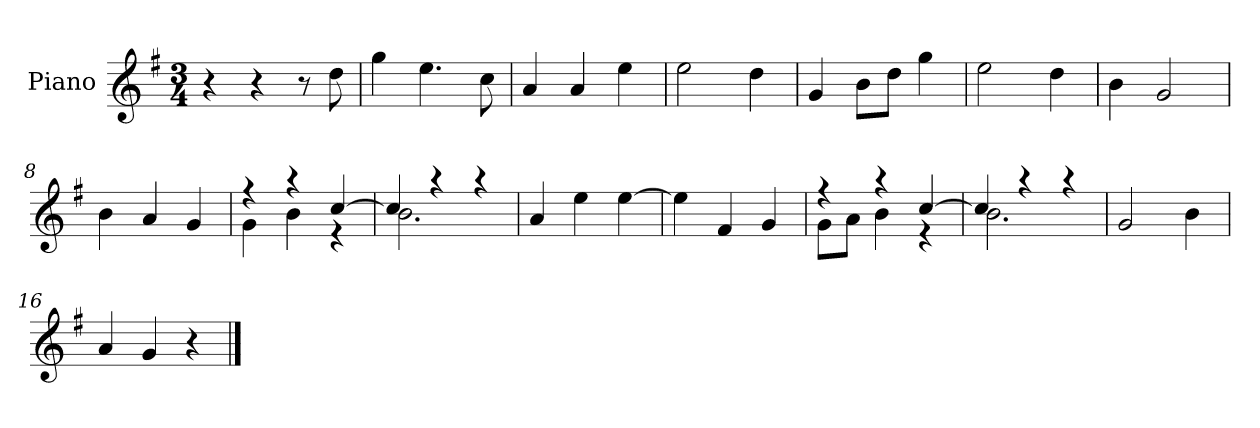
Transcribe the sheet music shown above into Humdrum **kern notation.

**kern
*part1
*staff1
*I"Piano
*I'P-no
*clefG2
*k[f#]
*M3/4
*MM173
=1
4r
4r
8r
8dd\
=2
4gg\
4.ee\
8cc\
=3
4a/
4a/
4ee\
=4
2ee\
4dd\
=5
4g/
8b\L
8dd\J
4gg\
=6
2ee\
4dd\
=7
4b\
2g/
=8
4b\
4a/
4g/
=9
*^
4r	4g\
4r	4b\
[4cc/	4r
=10	=10
4cc/]	2.b\
4r	.
4r	.
*v	*v
=11
4a/
4ee\
[4ee\
!!LO:LB:g=z
=12
4ee\]
4f#/
4g/
=13
*^
4r	8g\L
.	8a\J
4r	4b\
[4cc/	4r
=14	=14
4cc/]	2.b\
4r	.
4r	.
*v	*v
=15
2g/
4b\
=16
4a/
4g/
4r
==
*-
